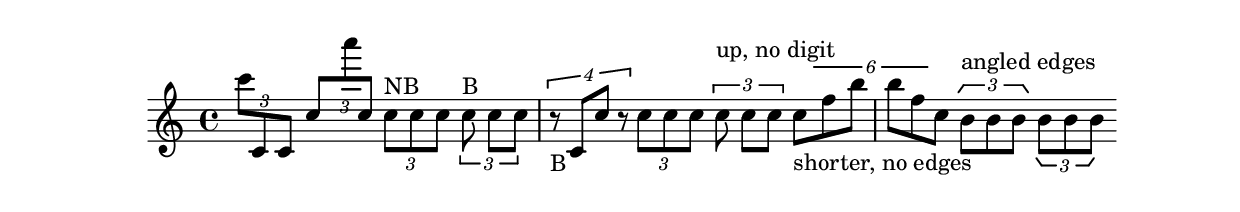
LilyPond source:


\header {
texidoc = "Tuplet bracket formatting supports numerous options:
NB should have no bracket, B should have bracket.
"
}
 

\version "2.1.7"


\score { 
    \context Voice \notes\relative c'' {

 	\times 2/3 { c'8 c,, c }
 	\times 2/3 { c'8 c'' c,, }

	
 	\times 2/3 {  c8[^"NB" c c]  }
	
 	\times 2/3 { c8^"B"  c[ c]  }
 	\times 2/4 { r8_"B"  c,[ c'] r8 }
	
 	\property Voice.TupletBracket \override #'bracket-visibility = #'if-no-beam  
 	\times 2/3 {  c8[ c c]  }
	
	\property Voice.TupletBracket \override #'direction = #1
 	\property Voice.TupletBracket \override #'number-visibility = ##f
 	\times 2/3 { c8^""^""^"up, no digit"  c[ c]  }
 	\property Voice.TupletBracket \revert #'number-visibility

	\property Voice.TupletBracket \override #'bracket-visibility = ##t
	\property Voice.TupletBracket \override #'edge-height = #'(0.0 . 0.0)
	\property Voice.TupletBracket \override #'shorten-pair = #'(2.0 . 2.0)
	\times 4/6 { c_"shorter, no edges" f b  b f c}	
	\property Voice.TupletBracket \revert #'edge-height
	\property Voice.TupletBracket \revert #'shorten-pair
    	\property Voice.TupletBracket \override #'bracket-flare = #'(0.5 . 0.5)
	\times 2/3 { b^""^""^"angled edges" b b }
 	\property Voice.TupletBracket \revert #'direction
	\times 2/3 { b b b }

    }
}

